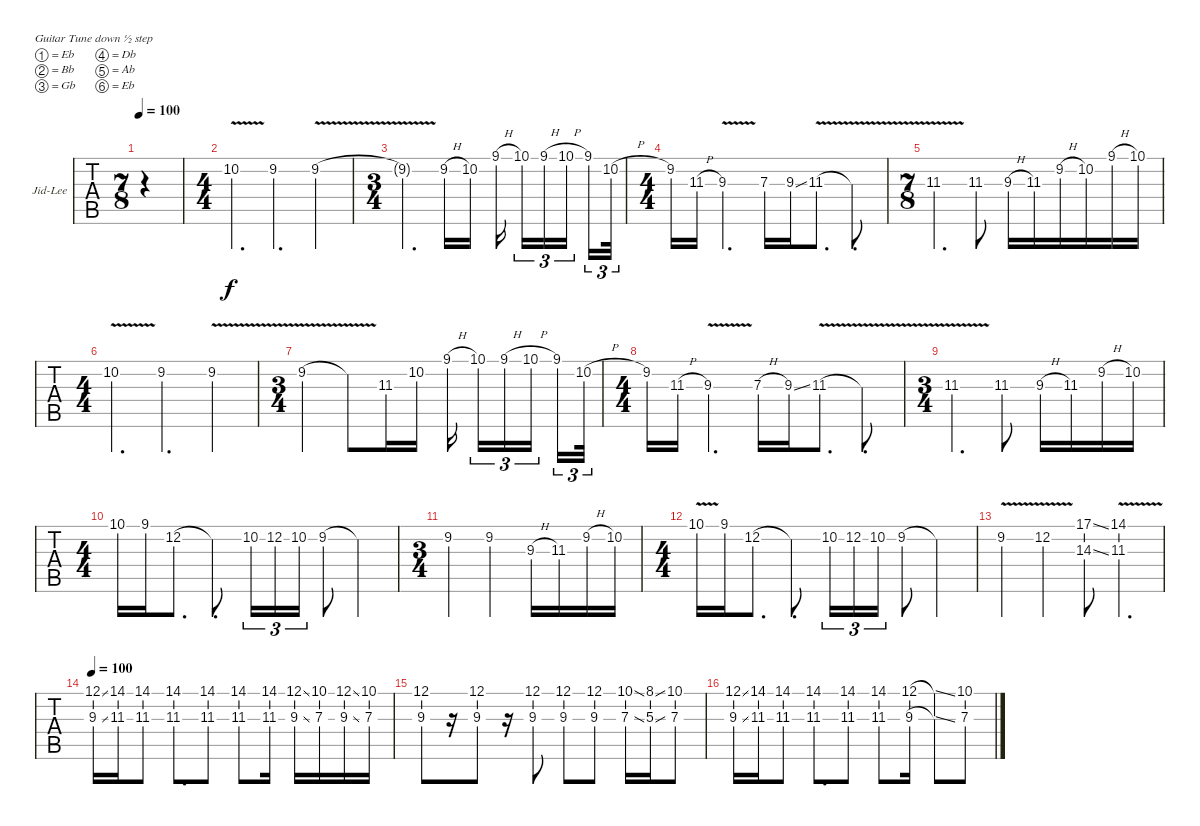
\defaultSystemsLayout 4
\bracketExtendMode groupsimilarinstruments
\firstSystemTrackNameOrientation horizontal
\otherSystemsTrackNameOrientation horizontal
\track ("Jid-Lee" "Jid-Lee") {instrument distortionguitar}
\staff {tabs}
\tuning (Eb4 Bb3 Gb3 Db3 Ab2 Eb2)
\ts (7 8)
\tempo 100
\clef g2
\ks c
|
\ts (4 4)
10.2{v}.4{d} 9.2.4{d} 9.2{v}.4 |
\ts (3 4)
9.2{v t}.4{d} 9.2{h}.16 10.2.16 9.1{h}.16 10.1.16{tu (3 2)} 9.1{h}.16{tu (3 2)} 10.1{h}.16{tu (3 2)} 9.1.16{tu (3 2)} 10.2{h}.32{tu (3 2)} |
\ts (4 4)
9.2.16 11.3{h}.16 9.3{v}.4{d} 7.3.16 9.3{ss}.16 11.3{v}.8{d} 11.3{v t}.8{d} |
\ts (7 8)
11.3{v}.4{d} 11.3.8 9.3{h}.16 11.3.16 9.2{h}.16 10.2.16 9.1{h}.16 10.1.16 |
\ts (4 4)
10.2{v}.4{d} 9.2.4{d} 9.2{v}.4 |
\ts (3 4)
9.2{v}.4 9.2{v t}.8 11.3.16 10.2.16 9.1{h}.16 10.1.16{tu (3 2)} 9.1{h}.16{tu (3 2)} 10.1{h}.16{tu (3 2)} 9.1.16{tu (3 2)} 10.2{h}.32{tu (3 2)} |
\ts (4 4)
9.2.16 11.3{h}.16 9.3{v}.4{d} 7.3{h}.16 9.3{ss}.16 11.3{v}.8{d} 11.3{v t}.8{d} |
\ts (3 4)
11.3{v}.4{d} 11.3.8 9.3{h}.16 11.3.16 9.2{h}.16 10.2.16 |
\ts (4 4)
10.1.16 9.1.16 12.2.8{d} 12.2{t}.8{d} 10.2.16{tu (3 2)} 12.2.16{tu (3 2)} 10.2.16{tu (3 2)} 9.2.8 9.2{t}.4 |
\ts (3 4)
9.2.4 9.2.4 9.3{h}.16 11.3.16 9.2{h}.16 10.2.16 |
\ts (4 4)
10.1{v}.16 9.1.16 12.2.8{d} 12.2{t}.8{d} 10.2.16{tu (3 2)} 12.2.16{tu (3 2)} 10.2.16{tu (3 2)} 9.2.8 9.2{t}.4 |
9.2{v}.4 12.2{v}.4 (14.3{ss} 17.1{ss}).8 (11.3{v} 14.1{v}).4{d} |
\tempo 100
(12.1{ss} 9.3{ss}).16 (14.1 11.3).16 (14.1 11.3).8 (14.1 11.3).8{d} (14.1 11.3).8 (14.1 11.3).8 (14.1 11.3).16 (12.1{ss} 9.3{ss}).16 (10.1 7.3).16 (12.1{ss} 9.3{ss}).16 (10.1 7.3).16 |
(12.1 9.3).8 r.16 (12.1 9.3).8 r.16 (12.1 9.3).8 (12.1 9.3).8 (12.1 9.3).8 (10.1{ss} 7.3{ss}).16 (8.1{ss} 5.3{ss}).16 (10.1 7.3).8 |
(12.1{ss} 9.3{ss}).16 (14.1 11.3).16 (14.1 11.3).8 (14.1 11.3).8{d} (14.1 11.3).8 (14.1 11.3).8 (12.1 9.3).16 (12.1{ss t} 9.3{ss t}).8 (10.1 7.3).8
